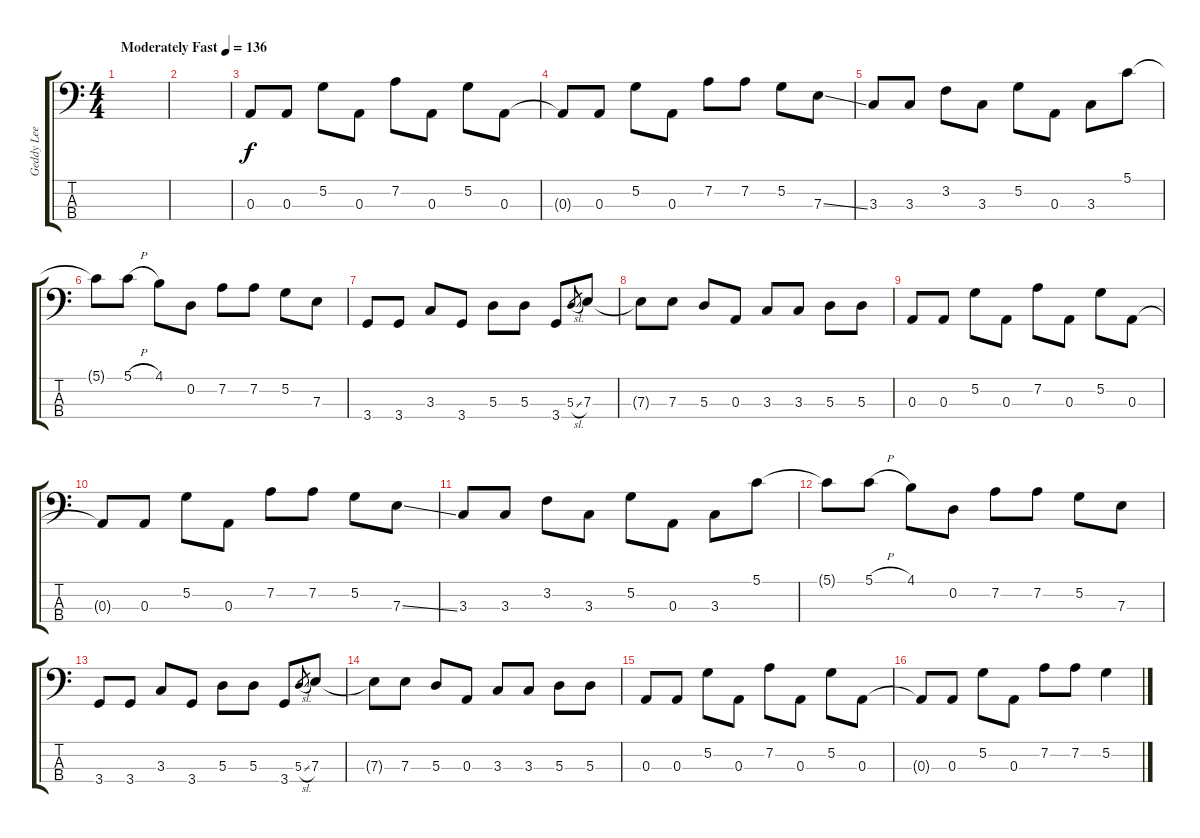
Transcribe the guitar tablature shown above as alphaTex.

\track ("Geddy Lee" "Geddy Lee") {instrument electricbassfinger}
\staff {score tabs}
\tuning (G2 D2 A1 E1) {hide}
\ts (4 4)
\tempo (136 "Moderately Fast")
\clef f4
\ks c
|
|
0.3.8 0.3.8 5.2.8 0.3.8 7.2.8 0.3.8 5.2.8 0.3.8 |
0.3{t}.8 0.3.8 5.2.8 0.3.8 7.2.8 7.2.8 5.2.8 7.3{ss}.8 |
3.3.8 3.3.8 3.2.8 3.3.8 5.2.8 0.3.8 3.3.8 5.1.8 |
5.1{t}.8 5.1{h}.8 4.1.8 0.2.8 7.2.8 7.2.8 5.2.8 7.3.8 |
3.4.8 3.4.8 3.3.8 3.4.8 5.3.8 5.3.8 3.4.8 5.3{sl}.8{gr} 7.3.8 |
7.3{t}.8 7.3.8 5.3.8 0.3.8 3.3.8 3.3.8 5.3.8 5.3.8 |
0.3.8 0.3.8 5.2.8 0.3.8 7.2.8 0.3.8 5.2.8 0.3.8 |
0.3{t}.8 0.3.8 5.2.8 0.3.8 7.2.8 7.2.8 5.2.8 7.3{ss}.8 |
3.3.8 3.3.8 3.2.8 3.3.8 5.2.8 0.3.8 3.3.8 5.1.8 |
5.1{t}.8 5.1{h}.8 4.1.8 0.2.8 7.2.8 7.2.8 5.2.8 7.3.8 |
3.4.8 3.4.8 3.3.8 3.4.8 5.3.8 5.3.8 3.4.8 5.3{sl}.8{gr} 7.3.8 |
7.3{t}.8 7.3.8 5.3.8 0.3.8 3.3.8 3.3.8 5.3.8 5.3.8 |
0.3.8 0.3.8 5.2.8 0.3.8 7.2.8 0.3.8 5.2.8 0.3.8 |
0.3{t}.8 0.3.8 5.2.8 0.3.8 7.2.8 7.2.8 5.2.4
